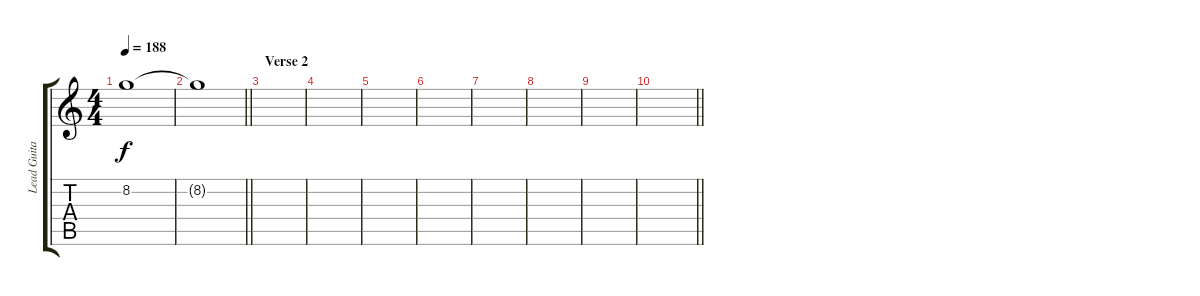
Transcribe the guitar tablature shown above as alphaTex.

\track ("Lead Guitar" "Lead Guita") {instrument overdrivenguitar}
\staff {score tabs}
\tuning (E4 B3 G3 D3 A2 D2) {hide}
\ts (4 4)
\tempo 188
\clef g2
\ks c
8.2{t}.1{dy f} |
\barLineRight lightlight
8.2{t}.1 |
\section ("" "Verse 2")
|
|
|
|
|
|
|
\barLineRight lightlight
